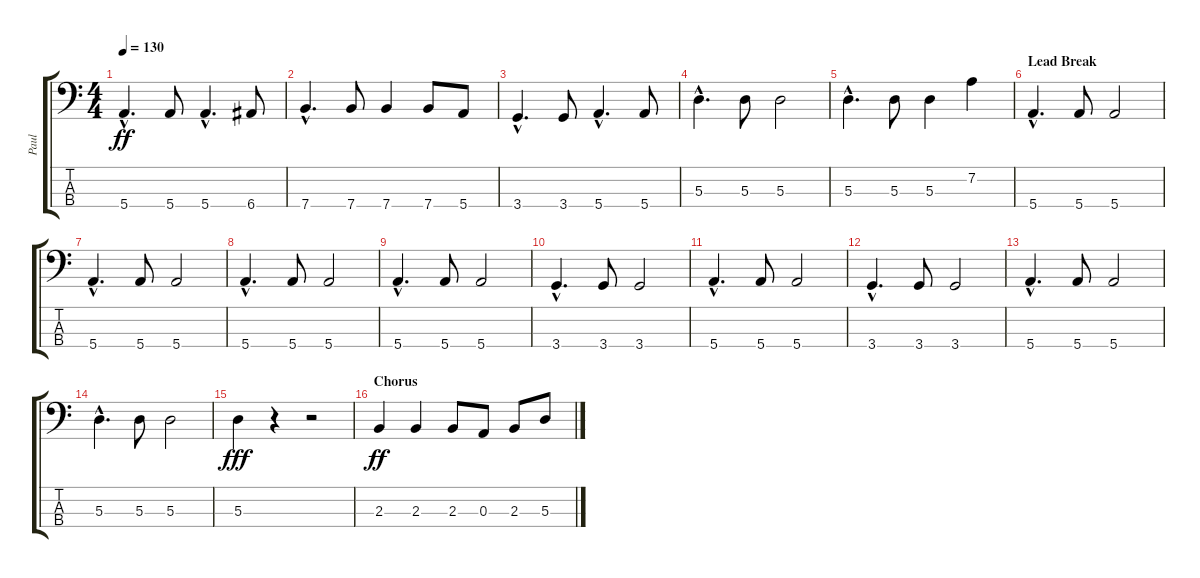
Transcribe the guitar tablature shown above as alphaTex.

\track ("Paul" "Paul") {instrument electricbasspick}
\staff {score tabs}
\tuning (G2 D2 A1 E1) {hide}
\ts (4 4)
\tempo 130
\clef f4
\ks c
5.4{hac}.4{d dy ff} 5.4.8 5.4{hac}.4{d} 6.4.8 |
7.4{hac}.4{d} 7.4.8 7.4.4 7.4.8 5.4.8 |
3.4{hac}.4{d} 3.4.8 5.4{hac}.4{d} 5.4.8 |
5.3{hac}.4{d} 5.3.8 5.3.2 |
5.3{hac}.4{d} 5.3.8 5.3.4 7.2.4 |
\section ("" "Lead Break")
5.4{hac}.4{d} 5.4.8 5.4.2 |
5.4{hac}.4{d} 5.4.8 5.4.2 |
5.4{hac}.4{d} 5.4.8 5.4.2 |
5.4{hac}.4{d} 5.4.8 5.4.2 |
3.4{hac}.4{d} 3.4.8 3.4.2 |
5.4{hac}.4{d} 5.4.8 5.4.2 |
3.4{hac}.4{d} 3.4.8 3.4.2 |
5.4{hac}.4{d} 5.4.8 5.4.2 |
5.3{hac}.4{d} 5.3.8 5.3.2 |
5.3.4{dy fff} r.4 r.2 |
\section ("" "Chorus")
2.3.4{dy ff} 2.3.4 2.3.8 0.3.8 2.3.8 5.3.8
